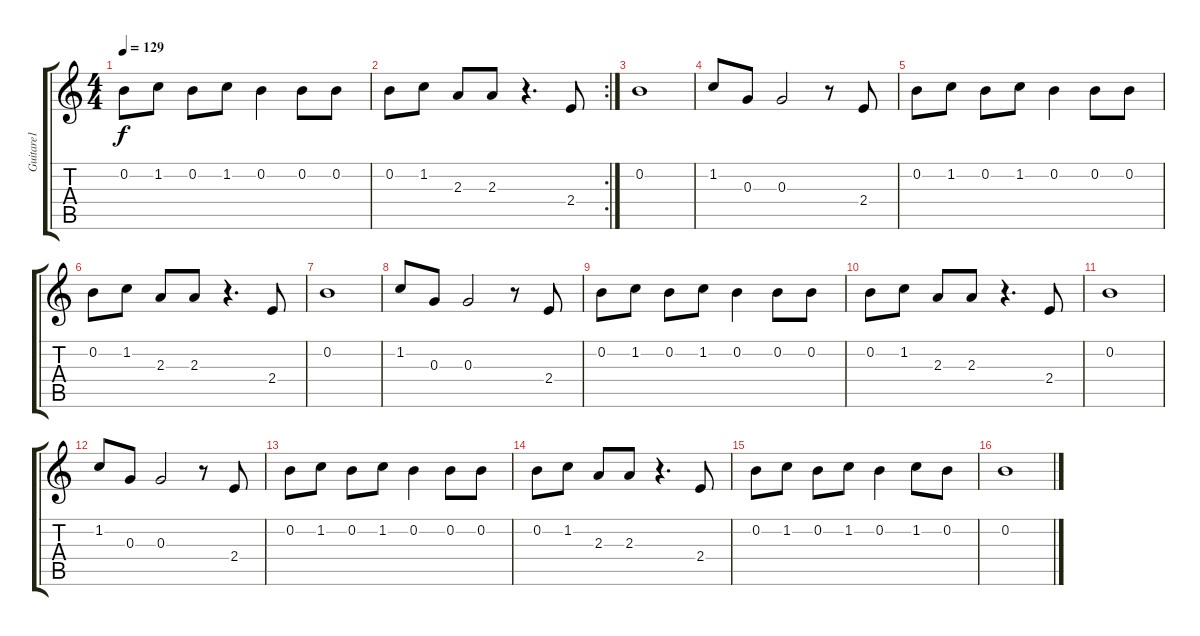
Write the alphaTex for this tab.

\track ("Guitare1" "Guitare1") {instrument acousticguitarnylon}
\staff {score tabs}
\tuning (E4 B3 G3 D3 A2 E2) {hide}
\ts (4 4)
\tempo 129
\clef g2
\ks c
0.2.8{dy f} 1.2.8 0.2.8 1.2.8 0.2.4 0.2.8 0.2.8 |
\rc 2
0.2.8 1.2.8 2.3.8 2.3.8 r.4{d} 2.4.8 |
0.2.1 |
1.2.8 0.3.8 0.3.2 r.8 2.4.8 |
0.2.8 1.2.8 0.2.8 1.2.8 0.2.4 0.2.8 0.2.8 |
0.2.8 1.2.8 2.3.8 2.3.8 r.4{d} 2.4.8 |
0.2.1 |
1.2.8 0.3.8 0.3.2 r.8 2.4.8 |
0.2.8 1.2.8 0.2.8 1.2.8 0.2.4 0.2.8 0.2.8 |
0.2.8 1.2.8 2.3.8 2.3.8 r.4{d} 2.4.8 |
0.2.1 |
1.2.8 0.3.8 0.3.2 r.8 2.4.8 |
0.2.8 1.2.8 0.2.8 1.2.8 0.2.4 0.2.8 0.2.8 |
0.2.8 1.2.8 2.3.8 2.3.8 r.4{d} 2.4.8 |
0.2.8 1.2.8 0.2.8 1.2.8 0.2.4 1.2.8 0.2.8 |
0.2.1
